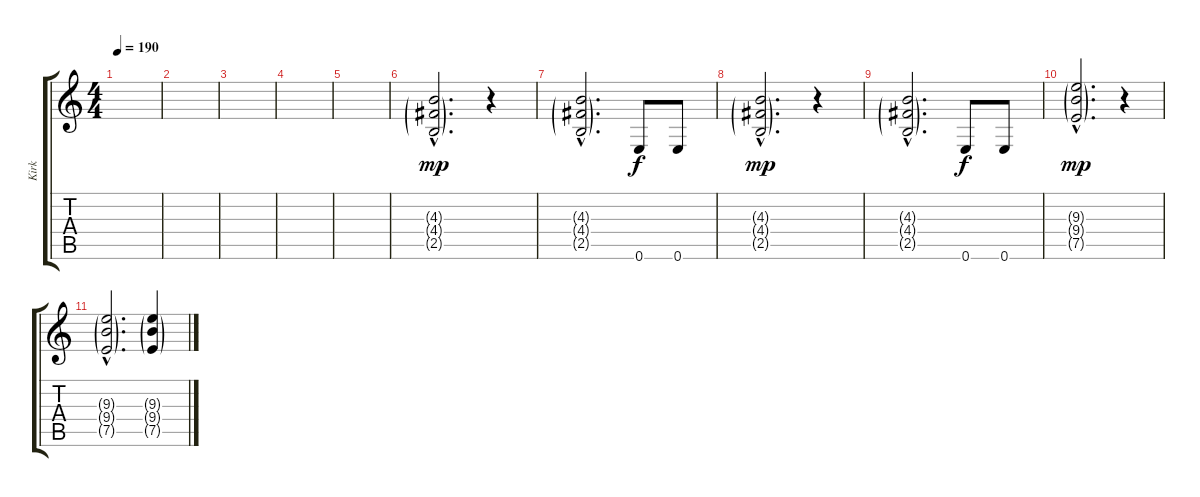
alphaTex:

\track ("Kirk" "Kirk") {instrument distortionguitar}
\staff {score tabs}
\tuning (E4 B3 G3 D3 A2 E2) {hide}
\ts (4 4)
\tempo 190
\clef g2
\ks c
|
|
|
|
|
(4.3{g hac} 4.4{g hac} 2.5{g hac}).2{d dy mp} r.4 |
(4.3{g hac} 4.4{g hac} 2.5{g hac}).2{d} 0.6.8{dy f} 0.6.8 |
(4.3{g hac} 4.4{g hac} 2.5{g hac}).2{d dy mp} r.4 |
(4.3{g hac} 4.4{g hac} 2.5{g hac}).2{d} 0.6.8{dy f} 0.6.8 |
(9.3{g hac} 9.4{g hac} 7.5{g hac}).2{d dy mp} r.4 |
(9.3{g hac} 9.4{g hac} 7.5{g hac}).2{d} (9.3{g} 9.4{g} 7.5{g}).4
